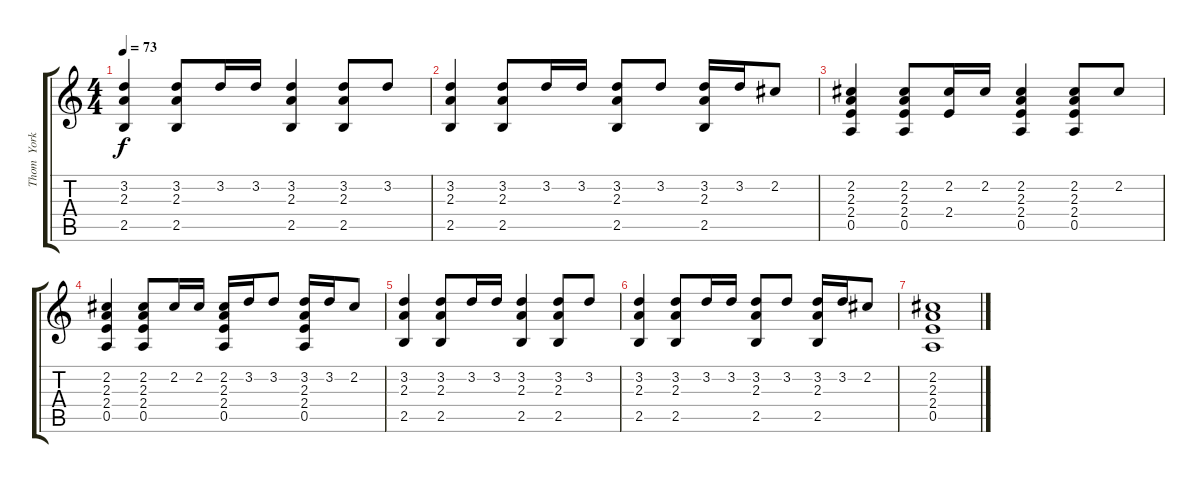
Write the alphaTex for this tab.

\track ("Thom  Yorke - Acoustic Guitar" "Thom  York") {instrument acousticguitarsteel}
\staff {score tabs}
\tuning (E4 B3 G3 D3 A2 E2) {hide}
\ts (4 4)
\tempo 73
\clef g2
\ks c
(3.2 2.3 2.5).4{dy f volume 16} (3.2 2.3 2.5).8 3.2.16 3.2.16 (3.2 2.3 2.5).4 (3.2 2.3 2.5).8 3.2.8 |
(3.2 2.3 2.5).4 (3.2 2.3 2.5).8 3.2.16 3.2.16 (3.2 2.3 2.5).8 3.2.8 (3.2 2.3 2.5).16 3.2.16 2.2.8 |
(2.2 2.3 2.4 0.5).4 (2.2 2.3 2.4 0.5).8 (2.2 2.4).16 2.2.16 (2.2 2.3 2.4 0.5).4 (2.2 2.3 2.4 0.5).8 2.2.8 |
(2.2 2.3 2.4 0.5).4 (2.2 2.3 2.4 0.5).8 2.2.16 2.2.16 (2.2 2.3 2.4 0.5).16 3.2.16 3.2.8 (3.2 2.3 2.4 0.5).16 3.2.16 2.2.8 |
(3.2 2.3 2.5).4 (3.2 2.3 2.5).8 3.2.16 3.2.16 (3.2 2.3 2.5).4 (3.2 2.3 2.5).8 3.2.8 |
(3.2 2.3 2.5).4 (3.2 2.3 2.5).8 3.2.16 3.2.16 (3.2 2.3 2.5).8 3.2.8 (3.2 2.3 2.5).16 3.2.16 2.2.8 |
(2.2 2.3 2.4 0.5).1
